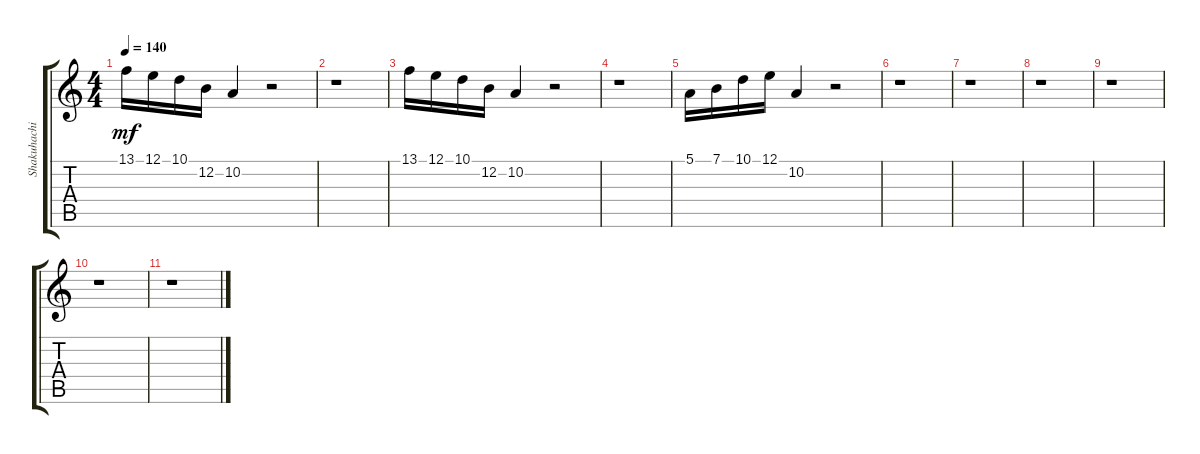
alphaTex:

\track ("Shakuhachi Shi - Te                 " "Shakuhachi") {instrument koto}
\staff {score tabs}
\tuning (E4 B3 G3 D3 A2 E2) {hide}
\ts (4 4)
\tempo 140
\clef g2
\ks c
13.1.16{dy mf} 12.1.16 10.1.16 12.2.16 10.2.4 r.2 |
r.1 |
13.1.16 12.1.16 10.1.16 12.2.16 10.2.4 r.2 |
r.1 |
5.1.16 7.1.16 10.1.16 12.1.16 10.2.4 r.2 |
r.1 |
r.1 |
r.1 |
r.1 |
r.1 |
r.1
